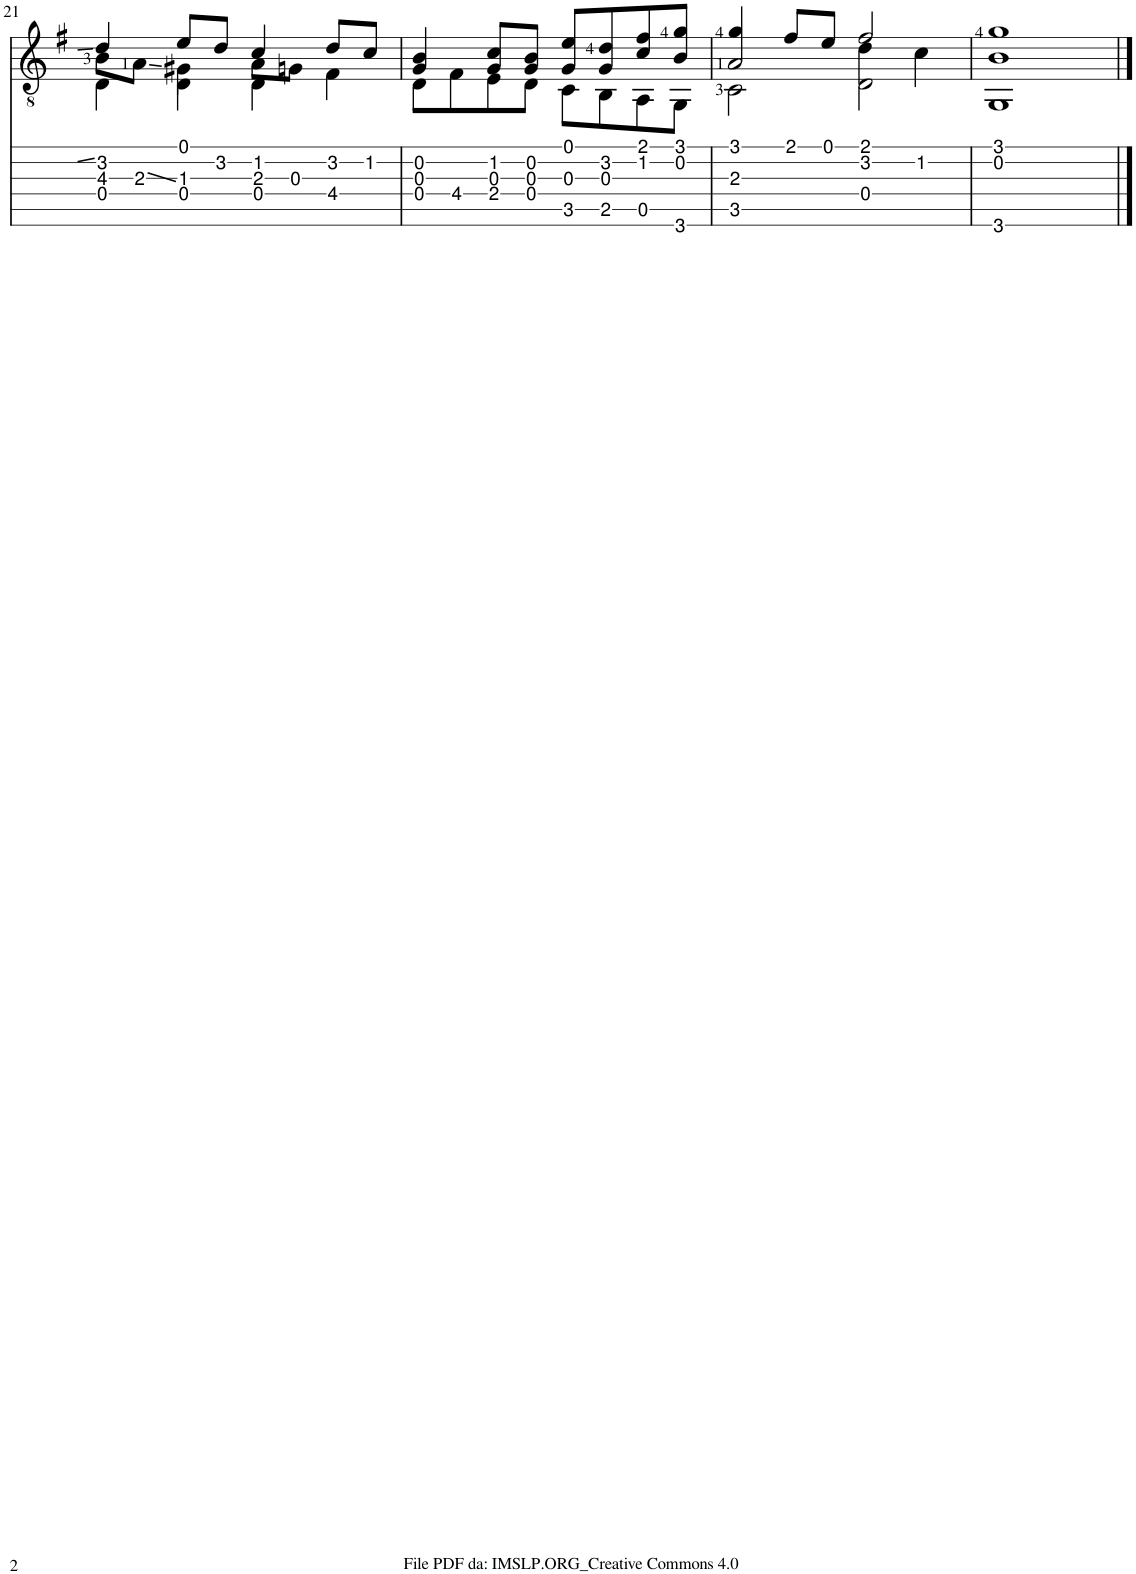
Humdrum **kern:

**kern	**kern
*part1	*part1
*staff2	*staff1
*I"Guitar	*
*I'Guit.	*
!!LO:PB:g=z
*	*clefGv2
*k[f#]	*k[f#]
*M4/4	*M4/4
*met(c)	*met(c)
=21	=21
*^	*^
*	*^	*	*^
4d	8BL	4D	4d/	8B\L	4D\
.	8AJ	.	.	8A\J	.
8eL	4G#	4D	8e/L	4G#X\	4D\
8dJ	.	.	8d/J	.	.
4c	8AL	4D	4c/	8A\L	4D\
.	8GJ	.	.	8Gn\J	.
8dL	4F#	4ryy	8d/L	4F#\	4ryy
8cJ	.	.	8c/J	.	.
*	*v	*v	*	*	*
*	*	*	*v	*v
=22	=22	=22	=22
4G 4B	8DL	4G/ 4B/	8D\L
.	8F#J	.	8F#\
8G\ 8c\L	8EL	8G/ 8c/L	8E\
8G\ 8B\J	8DJ	8G/ 8B/J	8D\J
8G\ 8e\L	8CL	8G/ 8e/L	8C\L
8G\ 8d\J	8BBJ	8G/ 8d/	8BB\
8c\ 8f#\L	8AAL	8c/ 8f#/	8AA\
8B\ 8g\J	8GGJ	8B/ 8g/J	8GG\J
=23	=23	=23	=23
*	*^	*	*^
4g	2A	2C	4g/	2A/	2C\
8f#L	.	.	8f#/L	.	.
8eJ	.	.	8e/J	.	.
2f#	4d	2D	2f#/	4d\	2D\
.	4c	.	.	4c\	.
*v	*v	*v	*	*	*
*	*v	*v	*v
=24	=24
1GG 1B 1g	1GG 1B 1g
==	==
*-	*-
